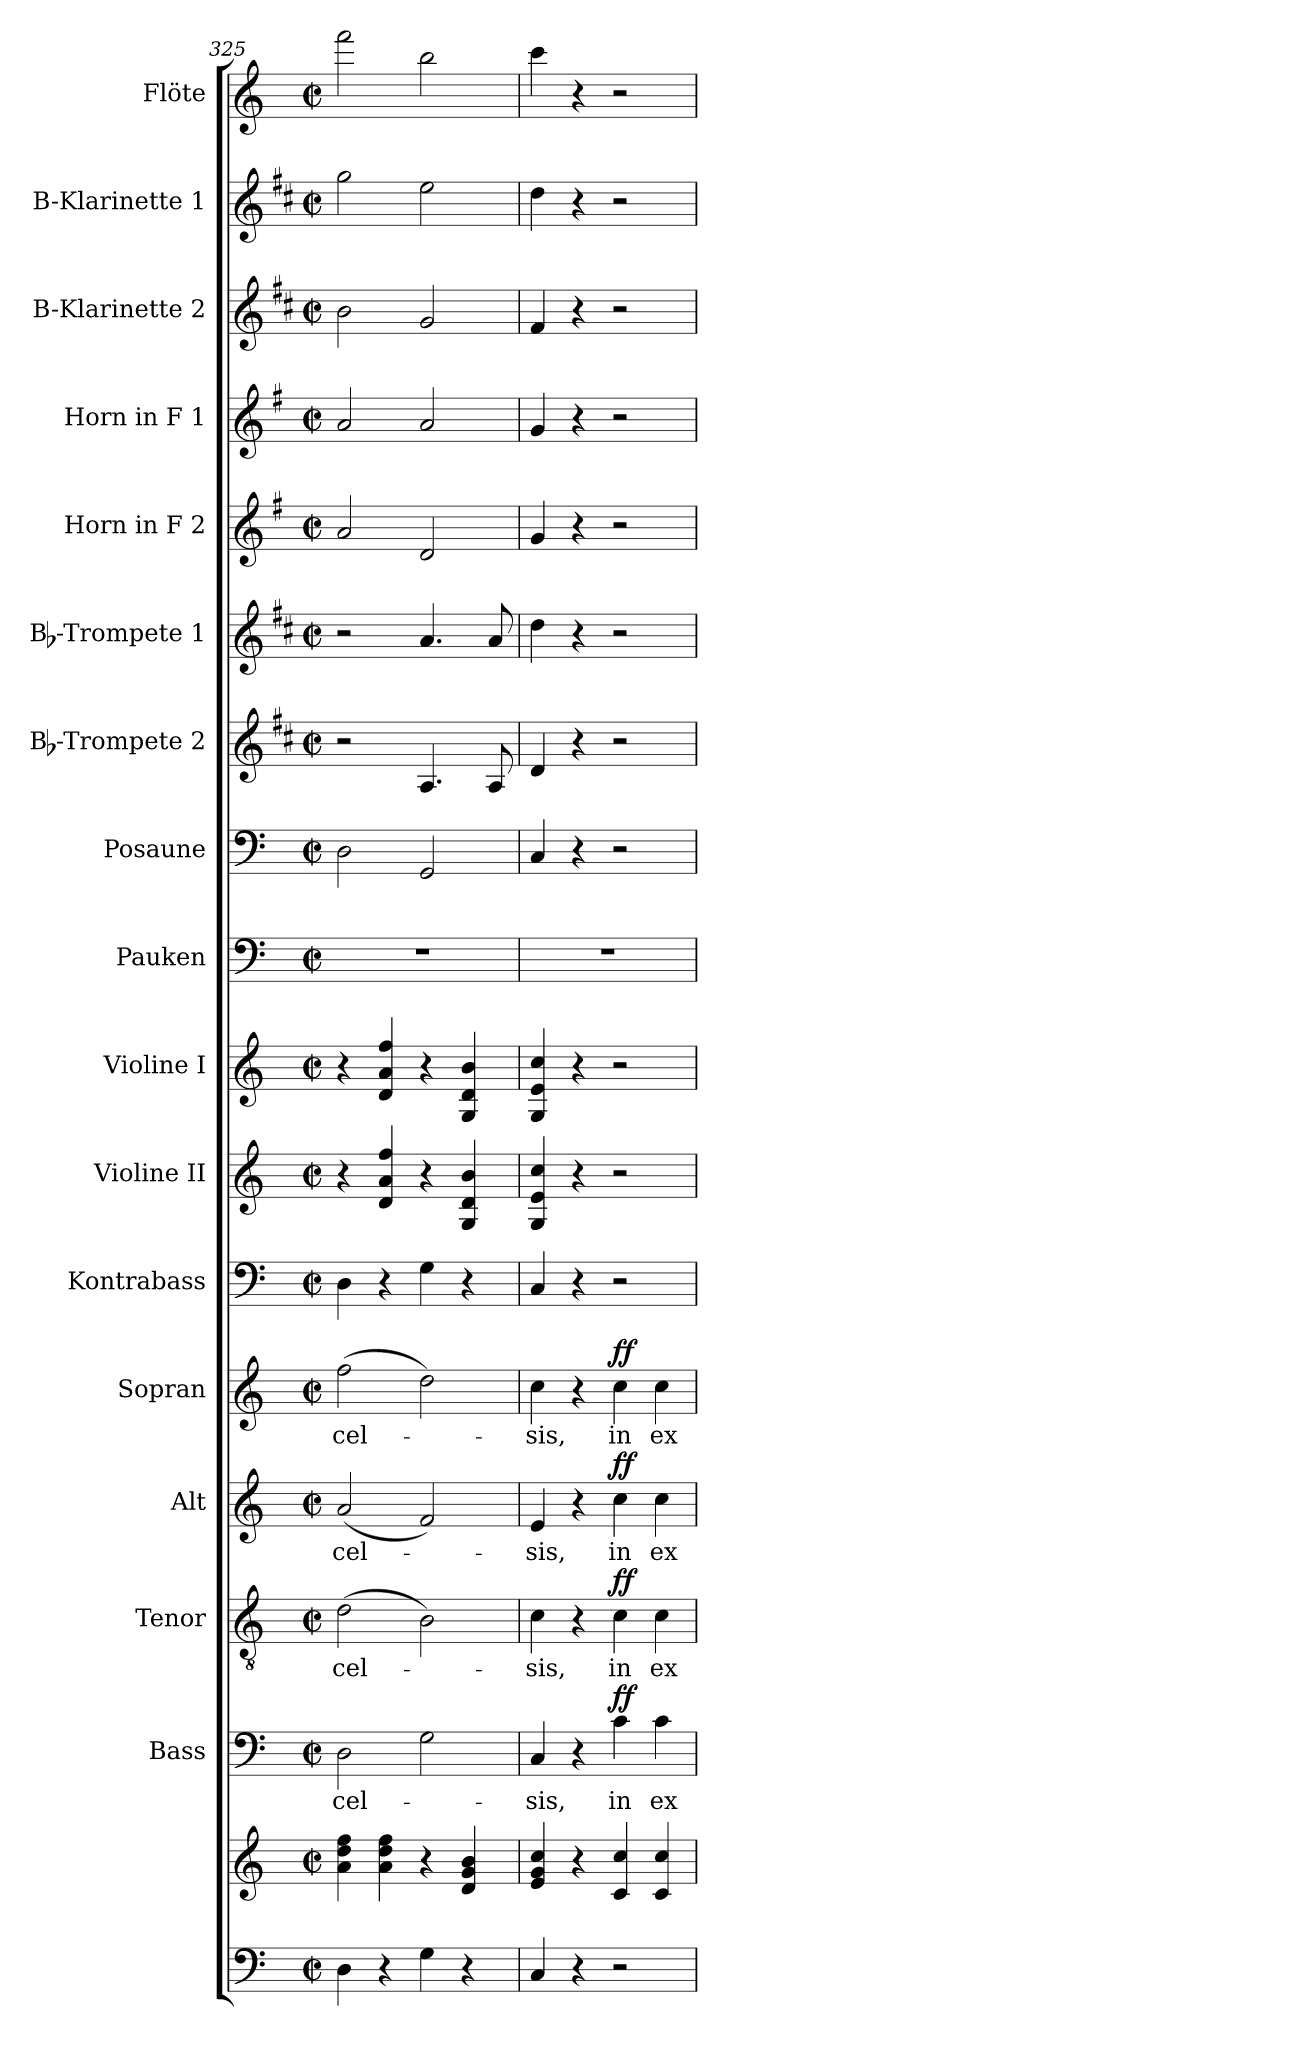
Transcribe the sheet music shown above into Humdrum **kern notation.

**kern	**kern	**kern	**text	**dynam	**kern	**text	**dynam	**kern	**text	**dynam	**kern	**text	**dynam	**kern	**kern	**kern	**kern	**kern	**kern	**kern	**kern	**kern	**kern	**kern	**kern
*part17	*part17	*part16	*part16	*part16	*part15	*part15	*part15	*part14	*part14	*part14	*part13	*part13	*part13	*part12	*part11	*part10	*part9	*part8	*part7	*part6	*part5	*part4	*part3	*part2	*part1
*staff18	*staff17	*staff16	*staff16	*staff16	*staff15	*staff15	*staff15	*staff14	*staff14	*staff14	*staff13	*staff13	*staff13	*staff12	*staff11	*staff10	*staff9	*staff8	*staff7	*staff6	*staff5	*staff4	*staff3	*staff2	*staff1
*	*	*I"Bass	*	*	*I"Tenor	*	*	*I"Alt	*	*	*I"Sopran	*	*	*I"Kontrabass	*I"Violine II	*I"Violine I	*I"Pauken	*I"Posaune	*I"Bb-Trompete 2	*I"Bb-Trompete 1	*I"Horn in F 2	*I"Horn in F 1	*I"B-Klarinette 2	*I"B-Klarinette 1	*I"Flöte
*	*	*I'B.	*	*	*I'T.	*	*	*I'A.	*	*	*I'S.	*	*	*I'Kb.	*I'Vl. II	*I'Vl. I	*I'Pk.	*I'Pos.	*I'Bb Trp. 2	*I'Bb Trp. 1	*I'Hrn. 2	*I'Hrn. 1	*I'B Kl. 2	*I'B Kl. 1	*I'Fl.
*clefF4	*clefG2	*clefF4	*	*	*clefGv2	*	*	*clefG2	*	*	*clefG2	*	*	*clefF4	*clefG2	*clefG2	*clefF4	*clefF4	*clefG2	*clefG2	*clefG2	*clefG2	*clefG2	*clefG2	*clefG2
*	*	*	*	*	*	*	*	*	*	*	*	*	*	*ITrd7c12	*	*	*	*	*ITrd1c2	*ITrd1c2	*ITrd4c7	*ITrd4c7	*ITrd1c2	*ITrd1c2	*
*k[]	*k[]	*k[]	*	*	*k[]	*	*	*k[]	*	*	*k[]	*	*	*k[]	*k[]	*k[]	*k[]	*k[]	*k[]	*k[]	*k[]	*k[]	*k[]	*k[]	*k[]
*C:	*C:	*C:	*	*	*C:	*	*	*C:	*	*	*C:	*	*	*C:	*C:	*C:	*C:	*C:	*C:	*C:	*C:	*C:	*C:	*C:	*C:
*M2/2	*M2/2	*M2/2	*	*	*M2/2	*	*	*M2/2	*	*	*M2/2	*	*	*M2/2	*M2/2	*M2/2	*M2/2	*M2/2	*M2/2	*M2/2	*M2/2	*M2/2	*M2/2	*M2/2	*M2/2
*met(c|)	*met(c|)	*met(c|)	*	*	*met(c|)	*	*	*met(c|)	*	*	*met(c|)	*	*	*met(c|)	*met(c|)	*met(c|)	*met(c|)	*met(c|)	*met(c|)	*met(c|)	*met(c|)	*met(c|)	*met(c|)	*met(c|)	*met(c|)
=325	=325	=325	=325	=325	=325	=325	=325	=325	=325	=325	=325	=325	=325	=325	=325	=325	=325	=325	=325	=325	=325	=325	=325	=325	=325
!	!	!	!LO:LY:b	!	!	!LO:LY:b	!	!	!LO:LY:b	!	!	!LO:LY:b	!	!	!	!	!	!	!	!	!	!	!	!	!
4D\	4a\ 4dd\ 4ff\	2D\	-cel-	.	(>2d\	-cel-	.	(<2a/	-cel-	.	(>2ff\	-cel-	.	4DD\	4r	4r	1r	2D\	2r	2r	2d/	2d/	2a\	2ff\	2fff\
4r	4a\ 4dd\ 4ff\	.	.	.	.	.	.	.	.	.	.	.	.	4r	4d/ 4a/ 4ff/	4d/ 4a/ 4ff/	.	.	.	.	.	.	.	.	.
4G\	4r	2G\	.	.	2B\)	.	.	2f/)	.	.	2dd\)	.	.	4GG\	4r	4r	.	2GG/	4.G/	4.g/	2G/	2d/	2f/	2dd\	2bb\
4r	4d/ 4g/ 4b/	.	.	.	.	.	.	.	.	.	.	.	.	4r	4G/ 4d/ 4b/	4G/ 4d/ 4b/	.	.	.	.	.	.	.	.	.
.	.	.	.	.	.	.	.	.	.	.	.	.	.	.	.	.	.	.	8G/	8g/	.	.	.	.	.
=326	=326	=326	=326	=326	=326	=326	=326	=326	=326	=326	=326	=326	=326	=326	=326	=326	=326	=326	=326	=326	=326	=326	=326	=326	=326
!	!	!	!LO:LY:b	!	!	!LO:LY:b	!	!	!LO:LY:b	!	!	!LO:LY:b	!	!	!	!	!	!	!	!	!	!	!	!	!
4C/	4e/ 4g/ 4cc/	4C/	-sis,	.	4c\	-sis,	.	4e/	-sis,	.	4cc\	-sis,	.	4CC/	4G/ 4e/ 4cc/	4G/ 4e/ 4cc/	1r	4C/	4c/	4cc\	4c/	4c/	4e/	4cc\	4ccc\
4r	4r	4r	.	.	4r	.	.	4r	.	.	4r	.	.	4r	4r	4r	.	4r	4r	4r	4r	4r	4r	4r	4r
!	!	!	!LO:LY:b	!LO:DY:a	!	!LO:LY:b	!LO:DY:a	!	!LO:LY:b	!LO:DY:a	!	!LO:LY:b	!LO:DY:a	!	!	!	!	!	!	!	!	!	!	!	!
2r	4c/ 4cc/	4c\	in	ff	4c\	in	ff	4cc\	in	ff	4cc\	in	ff	2r	2r	2r	.	2r	2r	2r	2r	2r	2r	2r	2r
!	!	!	!LO:LY:b	!	!	!LO:LY:b	!	!	!LO:LY:b	!	!	!LO:LY:b	!	!	!	!	!	!	!	!	!	!	!	!	!
.	4c/ 4cc/	4c\	ex-	.	4c\	ex-	.	4cc\	ex-	.	4cc\	ex-	.	.	.	.	.	.	.	.	.	.	.	.	.
=	=	=	=	=	=	=	=	=	=	=	=	=	=	=	=	=	=	=	=	=	=	=	=	=	=
*-	*-	*-	*-	*-	*-	*-	*-	*-	*-	*-	*-	*-	*-	*-	*-	*-	*-	*-	*-	*-	*-	*-	*-	*-	*-
